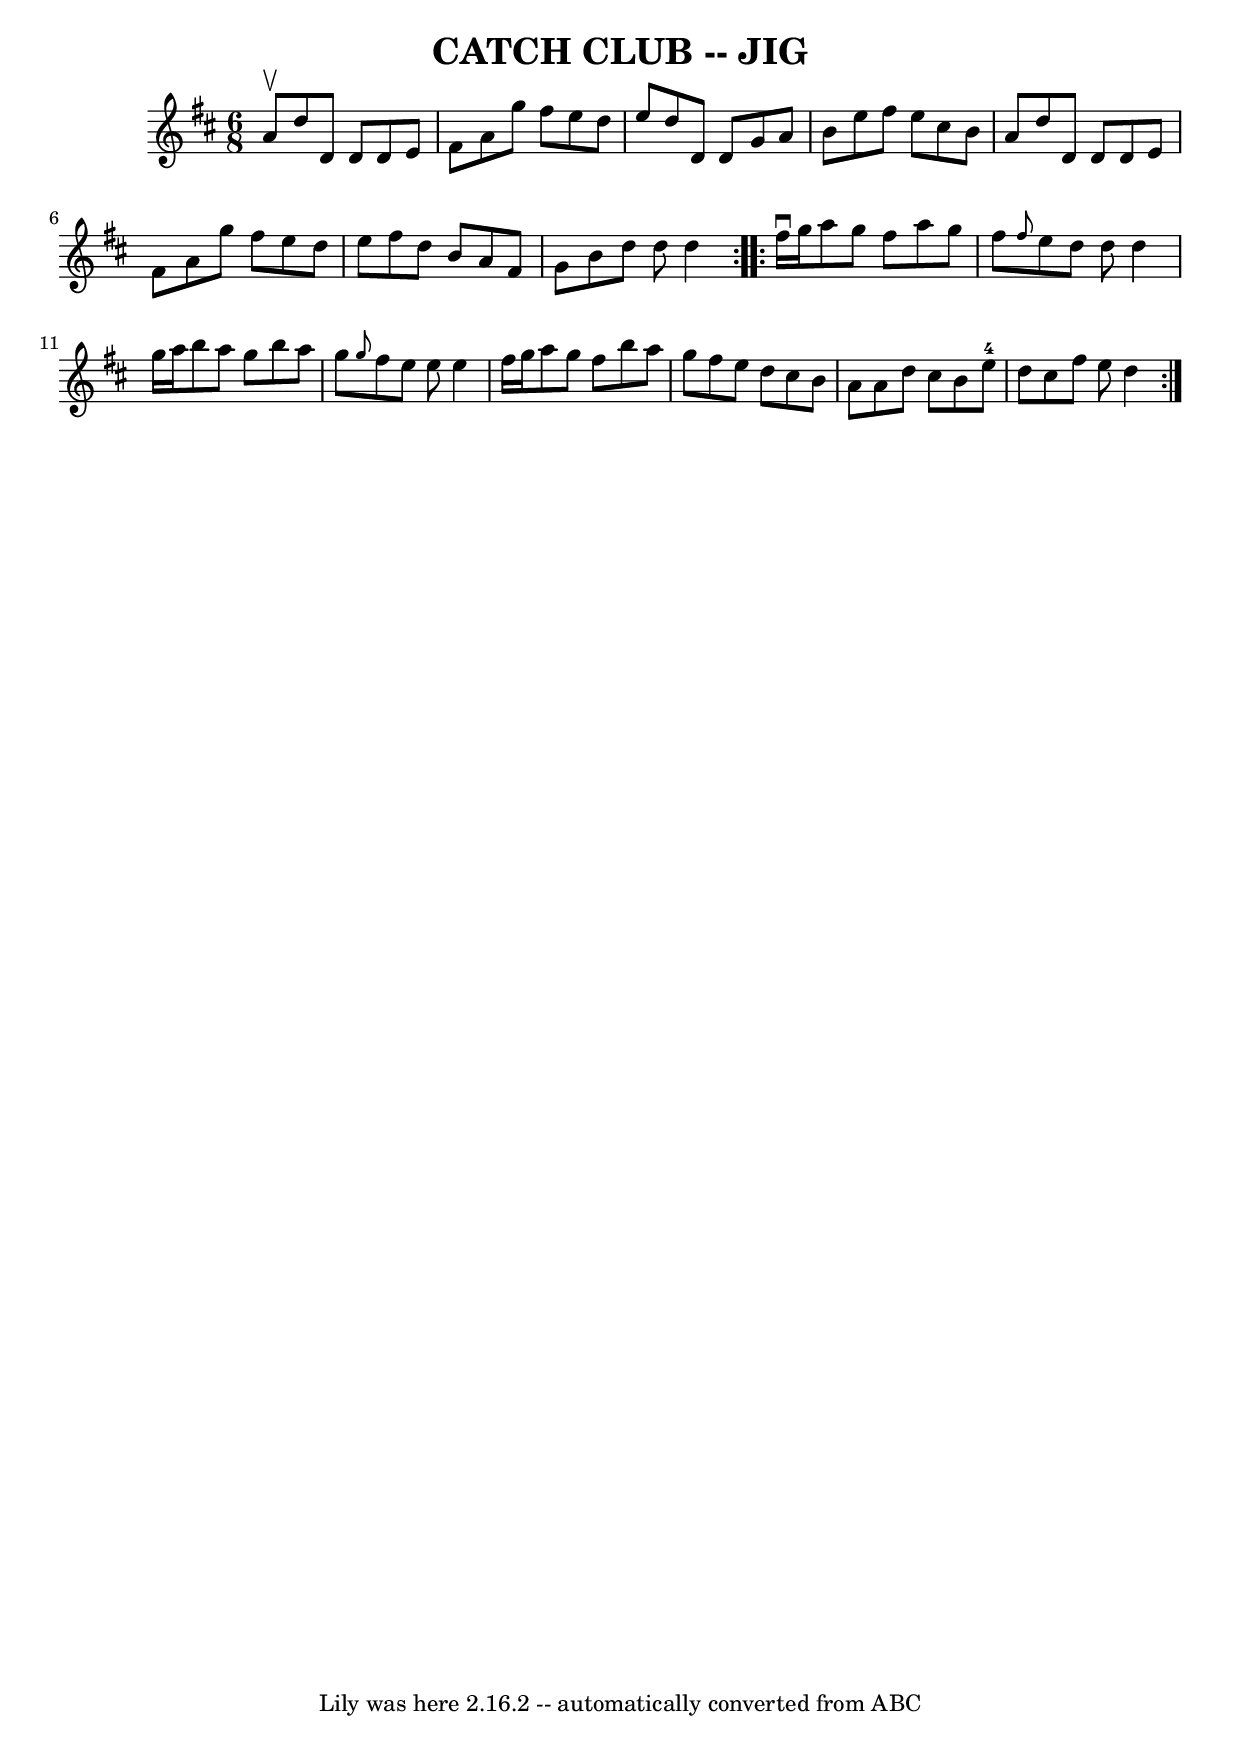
\version "2.16.2"
\include "Mammoth.ily"
\header {
  %% book = "Ryan's Mammoth Collection of Fiddle Tunes"
  crossRefNumber = "1"
  footnotes = ""
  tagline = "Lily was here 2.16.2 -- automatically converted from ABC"
  title = "CATCH CLUB -- JIG"

}
voicedefault =  {



  \repeat volta 2 {

    \time 6/8 
    \key d \major
    a'8^\upbow       |
    d''8 d'8 d'8    
    d'8 e'8 fis'8    |
    a'8 g''8 fis''8 e''8 d''8 e''8  |
    d''8 d'8 d'8 g'8 a'8 b'8    |
    e''8    
    fis''8 e''8 cis''8 b'8 a'8        |
    d''8 d'8 d'8    
    d'8 e'8 fis'8    |
    a'8 g''8 fis''8 e''8 d''8 e''8  |
    fis''8 d''8 b'8 a'8 fis'8 g'8    |
    b'8    
    d''8 d''8 d''4    
  }     
  \repeat volta 2 {
    fis''16^\downbow g''16      |
    a''8 g''8 fis''8 a''8 g''8 fis''8    |
    
    \grace { fis''8  
	   } e''8 d''8 d''8 d''4 g''16 a''16     |
    b''8 a''8 g''8 b''8 a''8 g''8    |
    \grace {    
      g''8  
    } fis''8 e''8 e''8 e''4 fis''16 g''16        |
    
    a''8 g''8 fis''8 b''8 a''8 g''8    |
    fis''8 e''8    
    d''8 cis''8 b'8 a'8    |
    a'8 d''8 cis''8 b'8 e''8-4 d''8    |
    cis''8 fis''8 e''8 d''4    
  }   

}

\score{
  <<

    \context Staff="default"
    {
      \voicedefault 
      
    }

  >>
  \layout {
    
  }
  \midi {
  }

}
